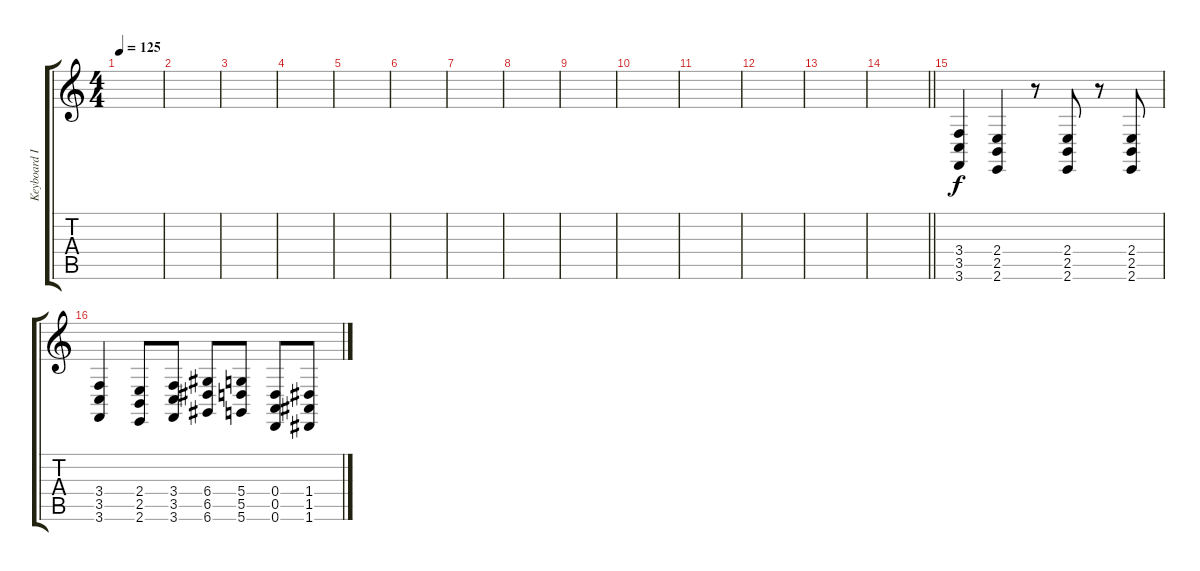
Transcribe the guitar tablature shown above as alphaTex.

\track ("Keyboard II" "Keyboard I") {instrument stringensemble1}
\staff {score tabs}
\tuning (D4 A3 F3 D3 A2 D2) {hide}
\ts (4 4)
\tempo 125
\clef g2
\ks c
|
|
|
|
|
|
|
|
|
|
|
|
|
\barLineRight lightlight
|
(3.4 3.5 3.6).4{volume 8 balance 5 instrument pad2warm} (2.4 2.5 2.6).4 r.8 (2.4 2.5 2.6).8 r.8 (2.4 2.5 2.6).8 |
(3.4 3.5 3.6).4 (2.4 2.5 2.6).8 (3.4 3.5 3.6).8 (6.4 6.5 6.6).8 (5.4 5.5 5.6).8 (0.4 0.5 0.6).8 (1.4 1.5 1.6).8
